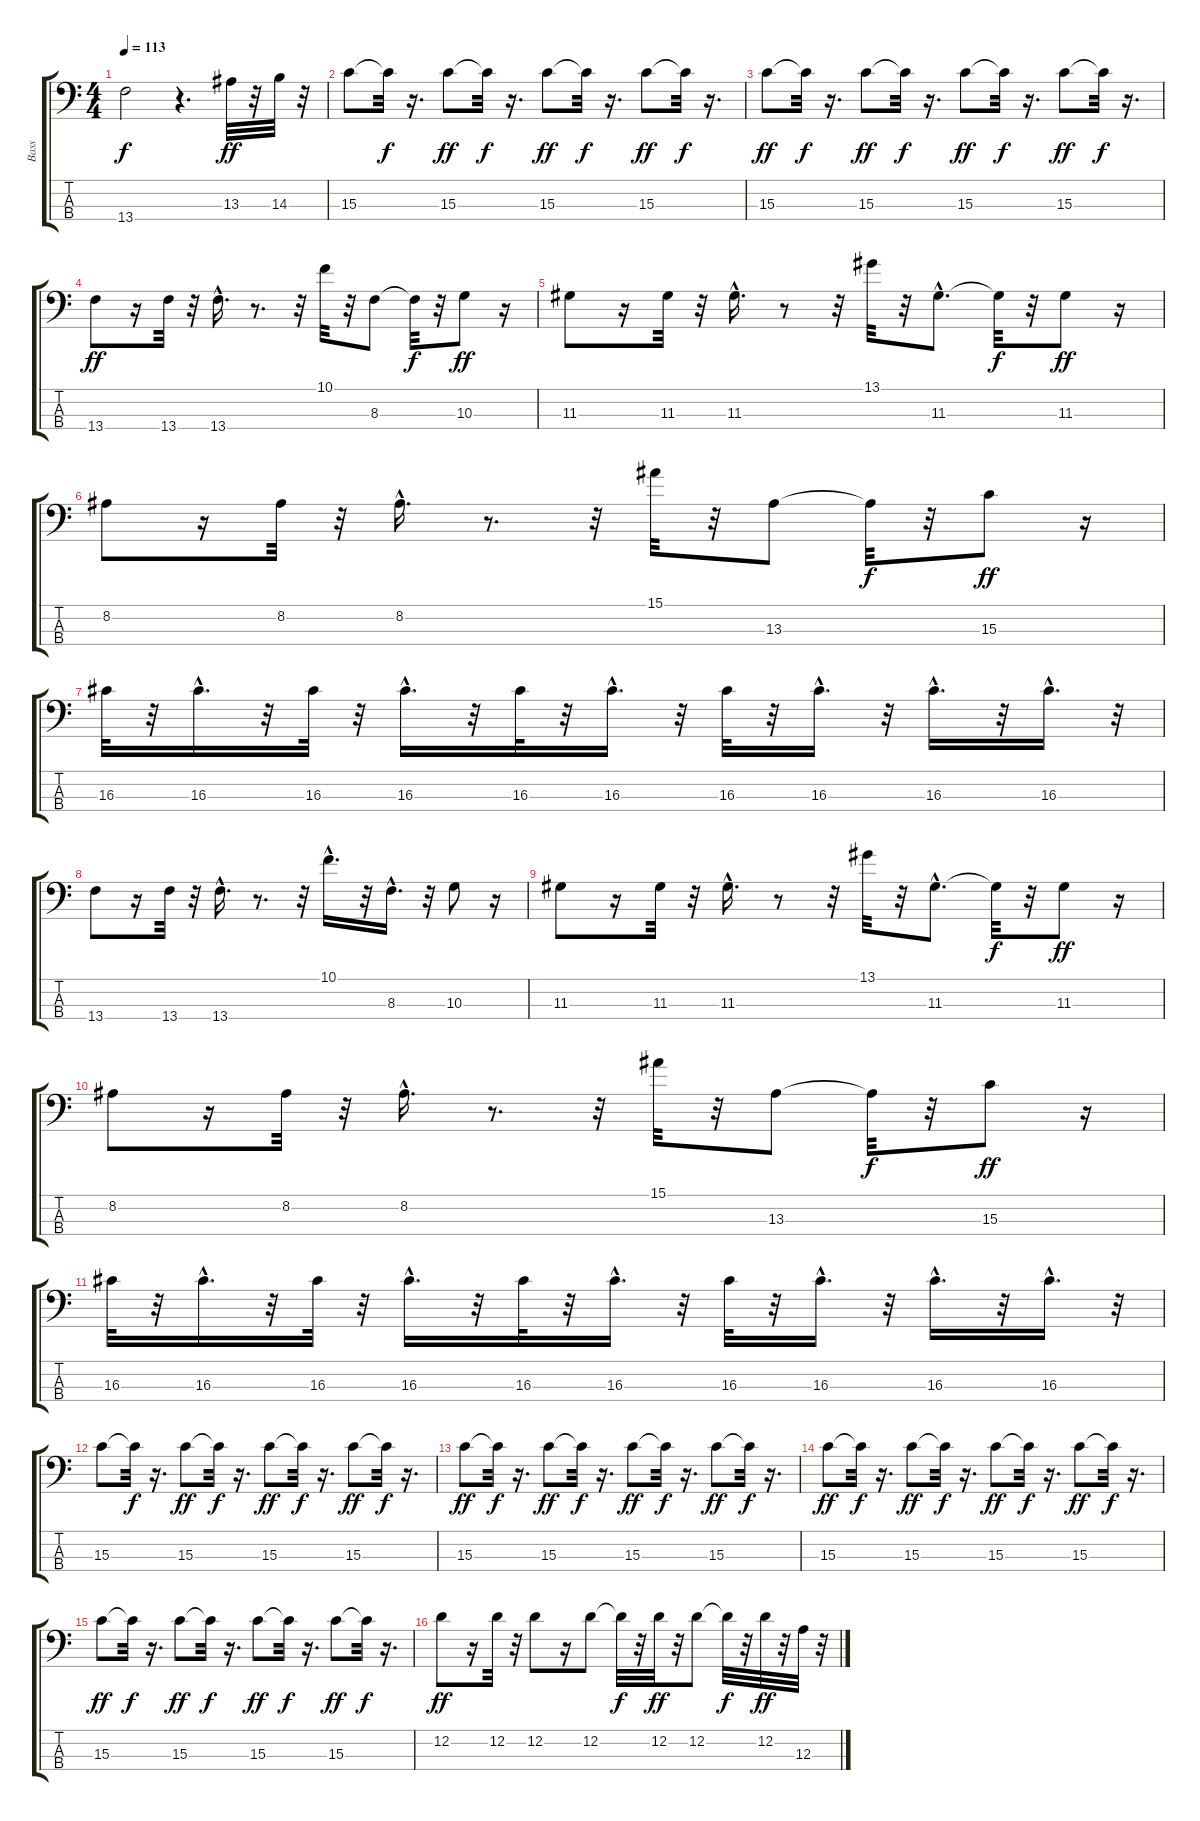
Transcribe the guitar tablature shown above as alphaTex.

\track ("Bass" "Bass") {instrument synthbass1}
\staff {score tabs}
\tuning (G2 D2 A1 E1) {hide}
\ts (4 4)
\tempo 113
\clef f4
\ks c
13.4{t}.2{dy f} r.4{d} 13.3.32{dy ff} r.32 14.3.32 r.32 |
15.3.8 15.3{t}.32{dy f} r.16{d} 15.3.8{dy ff} 15.3{t}.32{dy f} r.16{d} 15.3.8{dy ff} 15.3{t}.32{dy f} r.16{d} 15.3.8{dy ff} 15.3{t}.32{dy f} r.16{d} |
15.3.8{dy ff} 15.3{t}.32{dy f} r.16{d} 15.3.8{dy ff} 15.3{t}.32{dy f} r.16{d} 15.3.8{dy ff} 15.3{t}.32{dy f} r.16{d} 15.3.8{dy ff} 15.3{t}.32{dy f} r.16{d} |
13.4.8{dy ff} r.16 13.4.32 r.32 13.4{hac}.16{d} r.8{d} r.32 10.1.32 r.32 8.3.8 8.3{t}.32{dy f} r.32 10.3.8{dy ff} r.16 |
11.3.8 r.16 11.3.32 r.32 11.3{hac}.16{d} r.8 r.32 13.1.32 r.32 11.3{hac}.8{d} 11.3{t}.32{dy f} r.32 11.3.8{dy ff} r.16 |
8.2.8 r.16 8.2.32 r.32 8.2{hac}.16{d} r.8{d} r.32 15.1.32 r.32 13.3.8 13.3{t}.32{dy f} r.32 15.3.8{dy ff} r.16 |
16.3.32 r.32 16.3{hac}.16{d} r.32 16.3.32 r.32 16.3{hac}.16{d} r.32 16.3.32 r.32 16.3{hac}.16{d} r.32 16.3.32 r.32 16.3{hac}.16{d} r.32 16.3{hac}.16{d} r.32 16.3{hac}.16{d} r.32 |
13.4.8 r.16 13.4.32 r.32 13.4{hac}.16{d} r.8{d} r.32 10.1{hac}.16{d} r.32 8.3{hac}.16{d} r.32 10.3.8 r.16 |
11.3.8 r.16 11.3.32 r.32 11.3{hac}.16{d} r.8 r.32 13.1.32 r.32 11.3{hac}.8{d} 11.3{t}.32{dy f} r.32 11.3.8{dy ff} r.16 |
8.2.8 r.16 8.2.32 r.32 8.2{hac}.16{d} r.8{d} r.32 15.1.32 r.32 13.3.8 13.3{t}.32{dy f} r.32 15.3.8{dy ff} r.16 |
16.3.32 r.32 16.3{hac}.16{d} r.32 16.3.32 r.32 16.3{hac}.16{d} r.32 16.3.32 r.32 16.3{hac}.16{d} r.32 16.3.32 r.32 16.3{hac}.16{d} r.32 16.3{hac}.16{d} r.32 16.3{hac}.16{d} r.32 |
15.3.8 15.3{t}.32{dy f} r.16{d} 15.3.8{dy ff} 15.3{t}.32{dy f} r.16{d} 15.3.8{dy ff} 15.3{t}.32{dy f} r.16{d} 15.3.8{dy ff} 15.3{t}.32{dy f} r.16{d} |
15.3.8{dy ff} 15.3{t}.32{dy f} r.16{d} 15.3.8{dy ff} 15.3{t}.32{dy f} r.16{d} 15.3.8{dy ff} 15.3{t}.32{dy f} r.16{d} 15.3.8{dy ff} 15.3{t}.32{dy f} r.16{d} |
15.3.8{dy ff} 15.3{t}.32{dy f} r.16{d} 15.3.8{dy ff} 15.3{t}.32{dy f} r.16{d} 15.3.8{dy ff} 15.3{t}.32{dy f} r.16{d} 15.3.8{dy ff} 15.3{t}.32{dy f} r.16{d} |
15.3.8{dy ff} 15.3{t}.32{dy f} r.16{d} 15.3.8{dy ff} 15.3{t}.32{dy f} r.16{d} 15.3.8{dy ff} 15.3{t}.32{dy f} r.16{d} 15.3.8{dy ff} 15.3{t}.32{dy f} r.16{d} |
12.2.8{dy ff} r.16 12.2.32 r.32 12.2.8 r.16 12.2.8 12.2{t}.32{dy f} r.32 12.2.32{dy ff} r.32 12.2.8 12.2{t}.32{dy f} r.32 12.2.32{dy ff} r.32 12.3.32 r.32
